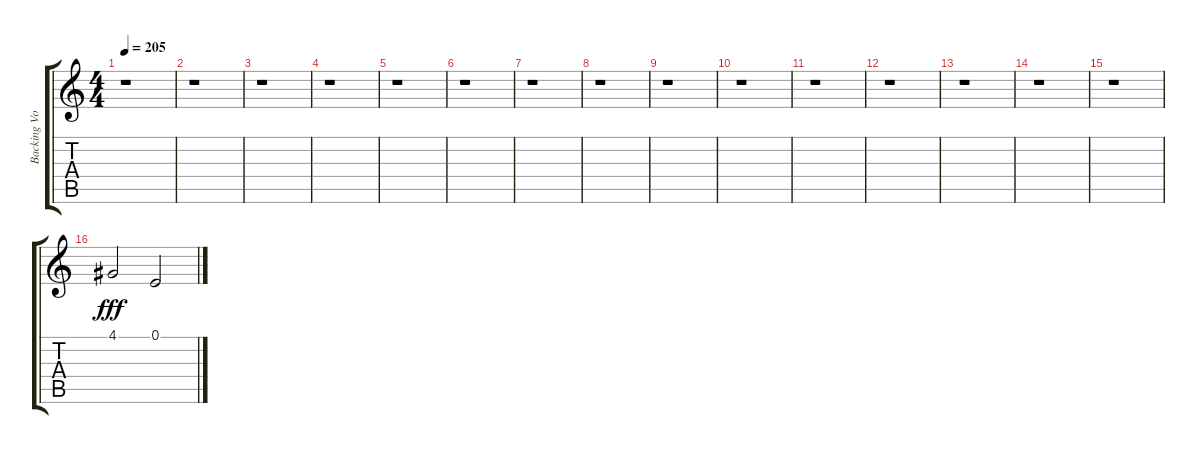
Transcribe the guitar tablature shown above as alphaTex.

\track ("Backing Vocals" "Backing Vo") {instrument oboe}
\staff {score tabs}
\tuning (E4 B3 G3 D3 A2 E2) {hide}
\ts (4 4)
\tempo 205
\clef g2
\ks c
r.1{dy fff instrument oboe} |
r.1 |
r.1 |
r.1 |
r.1 |
r.1 |
r.1 |
r.1 |
r.1 |
r.1 |
r.1 |
r.1 |
r.1 |
r.1 |
r.1 |
4.1.2 0.1.2
